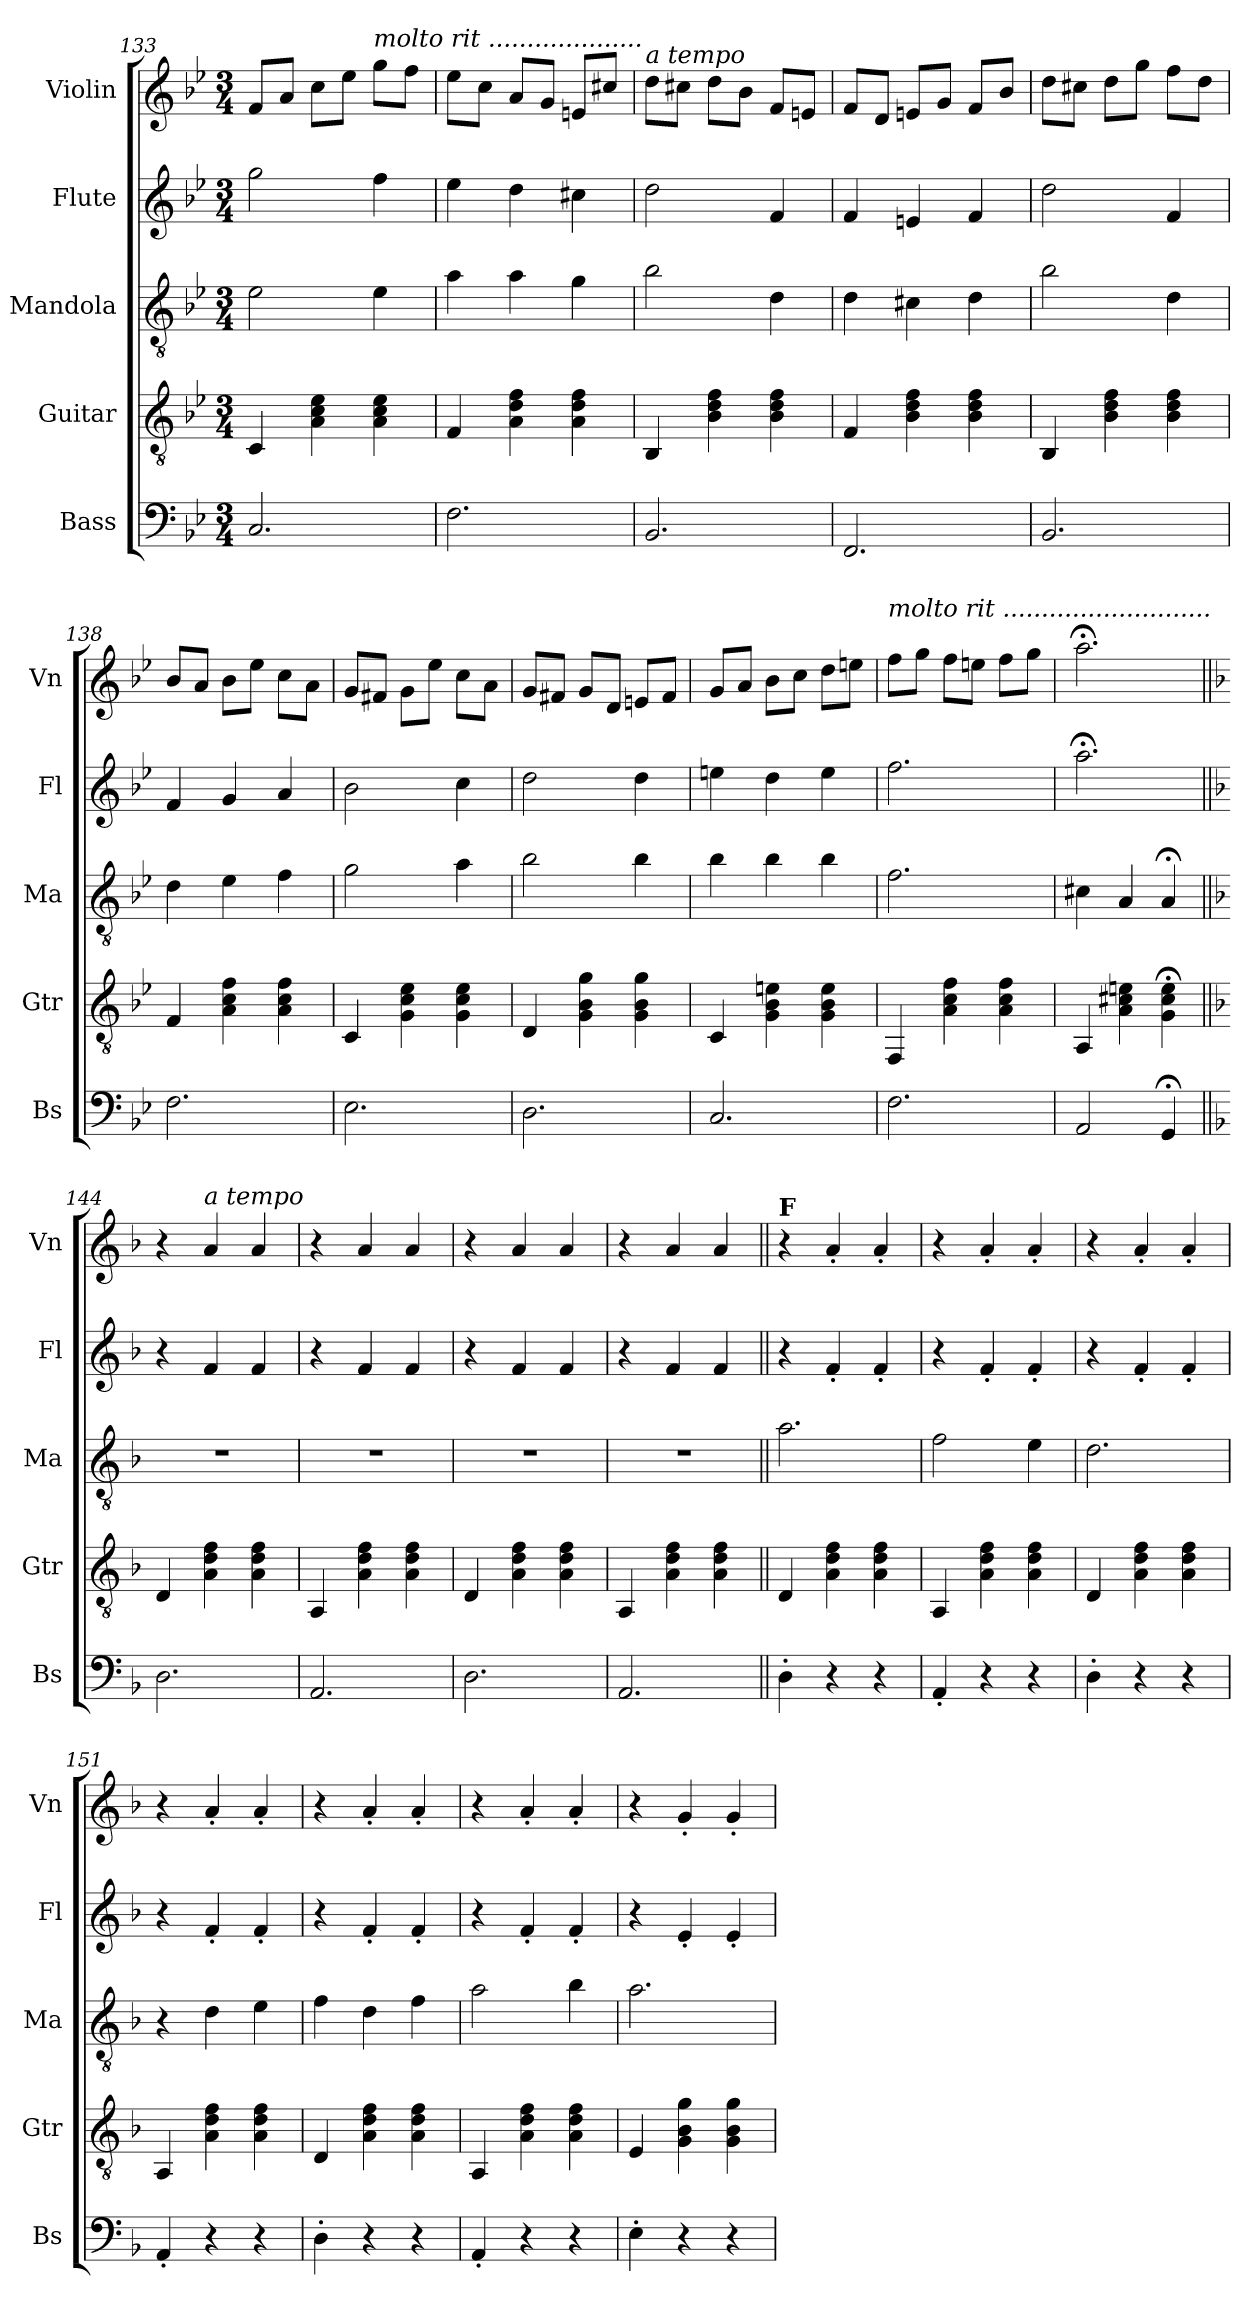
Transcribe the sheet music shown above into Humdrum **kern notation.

**kern	**kern	**kern	**kern	**kern
*part5	*part4	*part3	*part2	*part1
*staff5	*staff4	*staff3	*staff2	*staff1
*I"Bass	*I"Guitar	*I"Mandola	*I"Flute	*I"Violin
*I'Bs	*I'Gtr	*I'Ma	*I'Fl	*I'Vn
*clefF4	*clefGv2	*clefGv2	*clefG2	*clefG2
*ITrd7c12	*	*	*	*
*k[b-e-]	*k[b-e-]	*k[b-e-]	*k[b-e-]	*k[b-e-]
*M3/4	*M3/4	*M3/4	*M3/4	*M3/4
=133	=133	=133	=133	=133
2.CC/	4C/	2e-\	2gg\	8f/L
.	.	.	.	8a/J
*	*	*	*	*MM173
.	4A\ 4c\ 4e-\	.	.	8cc\L
.	.	.	.	8ee-\J
*	*	*	*	*MM167
!	!	!	!	!LO:TX:a:i:t=molto rit ....................
.	4A\ 4c\ 4e-\	4e-\	4ff\	8gg\L
.	.	.	.	8ff\J
=134	=134	=134	=134	=134
*	*	*	*	*MM150
2.FF\	4F/	4a\	4ee-\	8ee-\L
.	.	.	.	8cc\J
*	*	*	*	*MM147
.	4A\ 4d\ 4f\	4a\	4dd\	8a/L
.	.	.	.	8g/J
*	*	*	*	*MM143
.	4A\ 4d\ 4f\	4g\	4cc#X\	8en/L
.	.	.	.	8cc#X/J
=135	=135	=135	=135	=135
*	*	*	*	*MM180
!	!	!	!	!LO:TX:a:i:t=a tempo
2.BBB-/	4BB-/	2b-\	2dd\	8dd\L
.	.	.	.	8cc#X\J
.	4B-\ 4d\ 4f\	.	.	8dd\L
.	.	.	.	8b-\J
.	4B-\ 4d\ 4f\	4d\	4f/	8f/L
.	.	.	.	8en/J
=136	=136	=136	=136	=136
2.FFF/	4F/	4d\	4f/	8f/L
.	.	.	.	8d/J
.	4B-\ 4d\ 4f\	4c#X\	4en/	8en/L
.	.	.	.	8g/J
.	4B-\ 4d\ 4f\	4d\	4f/	8f/L
.	.	.	.	8b-/J
!!LO:LB:g=z
=137	=137	=137	=137	=137
2.BBB-/	4BB-/	2b-\	2dd\	8dd\L
.	.	.	.	8cc#X\J
.	4B-\ 4d\ 4f\	.	.	8dd\L
.	.	.	.	8gg\J
.	4B-\ 4d\ 4f\	4d\	4f/	8ff\L
.	.	.	.	8dd\J
=138	=138	=138	=138	=138
2.FF\	4F/	4d\	4f/	8b-/L
.	.	.	.	8a/J
.	4A\ 4c\ 4f\	4e-\	4g/	8b-\L
.	.	.	.	8ee-\J
.	4A\ 4c\ 4f\	4f\	4a/	8cc\L
.	.	.	.	8a\J
=139	=139	=139	=139	=139
2.EE-\	4C/	2g\	2b-\	8g/L
.	.	.	.	8f#X/J
.	4G\ 4c\ 4e-\	.	.	8g\L
.	.	.	.	8ee-\J
.	4G\ 4c\ 4e-\	4a\	4cc\	8cc\L
.	.	.	.	8a\J
=140	=140	=140	=140	=140
2.DD\	4D/	2b-\	2dd\	8g/L
.	.	.	.	8f#X/J
.	4G\ 4B-\ 4g\	.	.	8g/L
.	.	.	.	8d/J
.	4G\ 4B-\ 4g\	4b-\	4dd\	8en/L
.	.	.	.	8f#/J
=141	=141	=141	=141	=141
2.CC/	4C/	4b-\	4een\	8g/L
.	.	.	.	8a/J
.	4G\ 4B-\ 4en\	4b-\	4dd\	8b-\L
.	.	.	.	8cc\J
.	4G\ 4B-\ 4e\	4b-\	4ee\	8dd\L
.	.	.	.	8een\J
!!LO:PB:g=z
=142	=142	=142	=142	=142
!	!	!	!	!LO:TX:a:i:t=molto rit ...........................
2.FF\	4FF/	2.f\	2.ff\	8ff\L
.	.	.	.	8gg\J
*	*	*	*	*MM169
.	4A\ 4c\ 4f\	.	.	8ff\L
.	.	.	.	8een\J
*	*	*	*	*MM159
.	4A\ 4c\ 4f\	.	.	8ff\L
.	.	.	.	8gg\J
=143	=143	=143	=143	=143
*	*	*	*	*MM140
2AAA/	4AA/	4c#X\	2.aa;<\	2.aa;<\
.	4A\ 4c#X\ 4en\	4A/	.	.
4GGG;</	4G\;< 4c#\;< 4e\;<	4A;</	.	.
=144||	=144||	=144||	=144||	=144||
*k[b-]	*k[b-]	*k[b-]	*k[b-]	*k[b-]
*	*	*	*	*MM180
2.DD\	4D/	2.r	4r	4r
!	!	!	!	!LO:TX:a:i:t=a tempo
.	4A\ 4d\ 4f\	.	4f/	4a/
.	4A\ 4d\ 4f\	.	4f/	4a/
=145	=145	=145	=145	=145
2.AAA/	4AA/	2.r	4r	4r
.	4A\ 4d\ 4f\	.	4f/	4a/
.	4A\ 4d\ 4f\	.	4f/	4a/
=146	=146	=146	=146	=146
2.DD\	4D/	2.r	4r	4r
.	4A\ 4d\ 4f\	.	4f/	4a/
.	4A\ 4d\ 4f\	.	4f/	4a/
=147	=147	=147	=147	=147
2.AAA/	4AA/	2.r	4r	4r
.	4A\ 4d\ 4f\	.	4f/	4a/
.	4A\ 4d\ 4f\	.	4f/	4a/
=148||	=148||	=148||	=148||	=148||
!	!	!	!	!LO:TX:a:B:t=F
4DD'\	4D/	2.a\	4r	4r
4r	4A\ 4d\ 4f\	.	4f'/	4a'/
4r	4A\ 4d\ 4f\	.	4f'/	4a'/
=149	=149	=149	=149	=149
4AAA'/	4AA/	2f\	4r	4r
4r	4A\ 4d\ 4f\	.	4f'/	4a'/
4r	4A\ 4d\ 4f\	4e\	4f'/	4a'/
=150	=150	=150	=150	=150
4DD'\	4D/	2.d\	4r	4r
4r	4A\ 4d\ 4f\	.	4f'/	4a'/
4r	4A\ 4d\ 4f\	.	4f'/	4a'/
!!LO:LB:g=z
=151	=151	=151	=151	=151
4AAA'/	4AA/	4r	4r	4r
4r	4A\ 4d\ 4f\	4d\	4f'/	4a'/
4r	4A\ 4d\ 4f\	4e\	4f'/	4a'/
=152	=152	=152	=152	=152
4DD'\	4D/	4f\	4r	4r
4r	4A\ 4d\ 4f\	4d\	4f'/	4a'/
4r	4A\ 4d\ 4f\	4f\	4f'/	4a'/
=153	=153	=153	=153	=153
4AAA'/	4AA/	2a\	4r	4r
4r	4A\ 4d\ 4f\	.	4f'/	4a'/
4r	4A\ 4d\ 4f\	4b-\	4f'/	4a'/
=154	=154	=154	=154	=154
4EE'\	4E/	2.a\	4r	4r
4r	4G\ 4B-\ 4g\	.	4e'/	4g'/
4r	4G\ 4B-\ 4g\	.	4e'/	4g'/
=	=	=	=	=
*-	*-	*-	*-	*-
